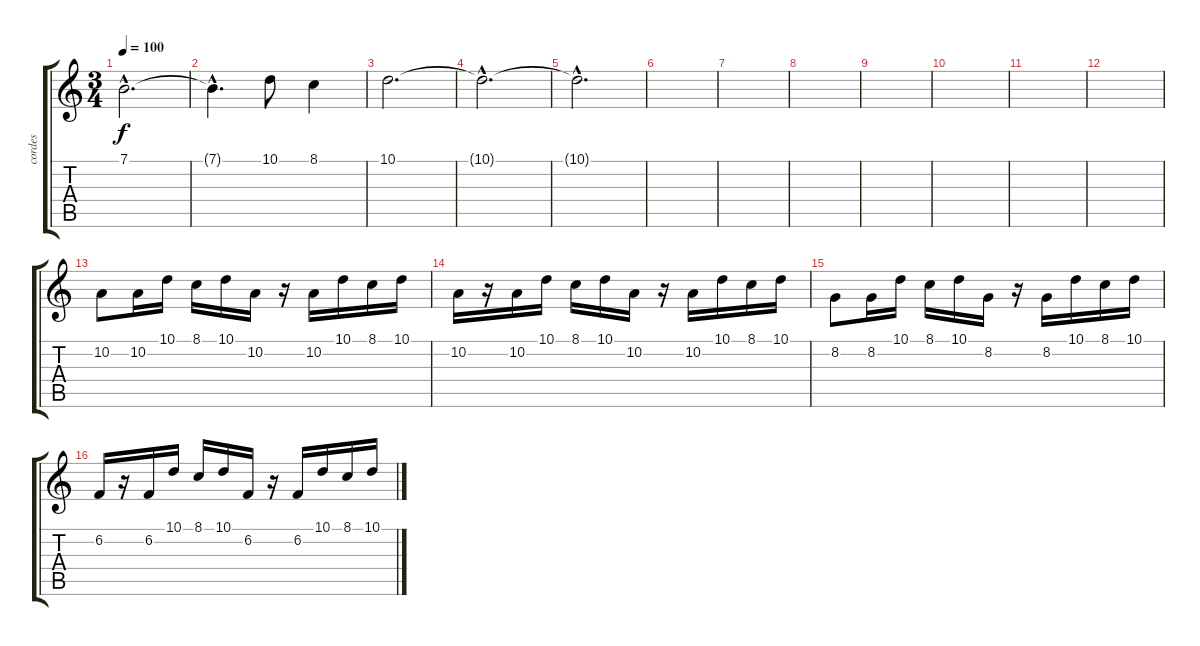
\track ("cordes" "cordes") {instrument stringensemble1}
\staff {score tabs}
\tuning (E4 B3 G3 D3 A2 E2) {hide}
\ts (3 4)
\tempo 100
\clef g2
\ks c
7.1{hac}.2{d dy f} |
7.1{hac t}.4{d} 10.1.8 8.1.4 |
10.1.2{d} |
10.1{hac t}.2{d} |
10.1{hac t}.2{d} |
|
|
|
|
|
|
|
10.2.8 10.2.16 10.1.16 8.1.16 10.1.16 10.2.16 r.16 10.2.16 10.1.16 8.1.16 10.1.16 |
10.2.16 r.16 10.2.16 10.1.16 8.1.16 10.1.16 10.2.16 r.16 10.2.16 10.1.16 8.1.16 10.1.16 |
8.2.8 8.2.16 10.1.16 8.1.16 10.1.16 8.2.16 r.16 8.2.16 10.1.16 8.1.16 10.1.16 |
6.2.16 r.16 6.2.16 10.1.16 8.1.16 10.1.16 6.2.16 r.16 6.2.16 10.1.16 8.1.16 10.1.16
